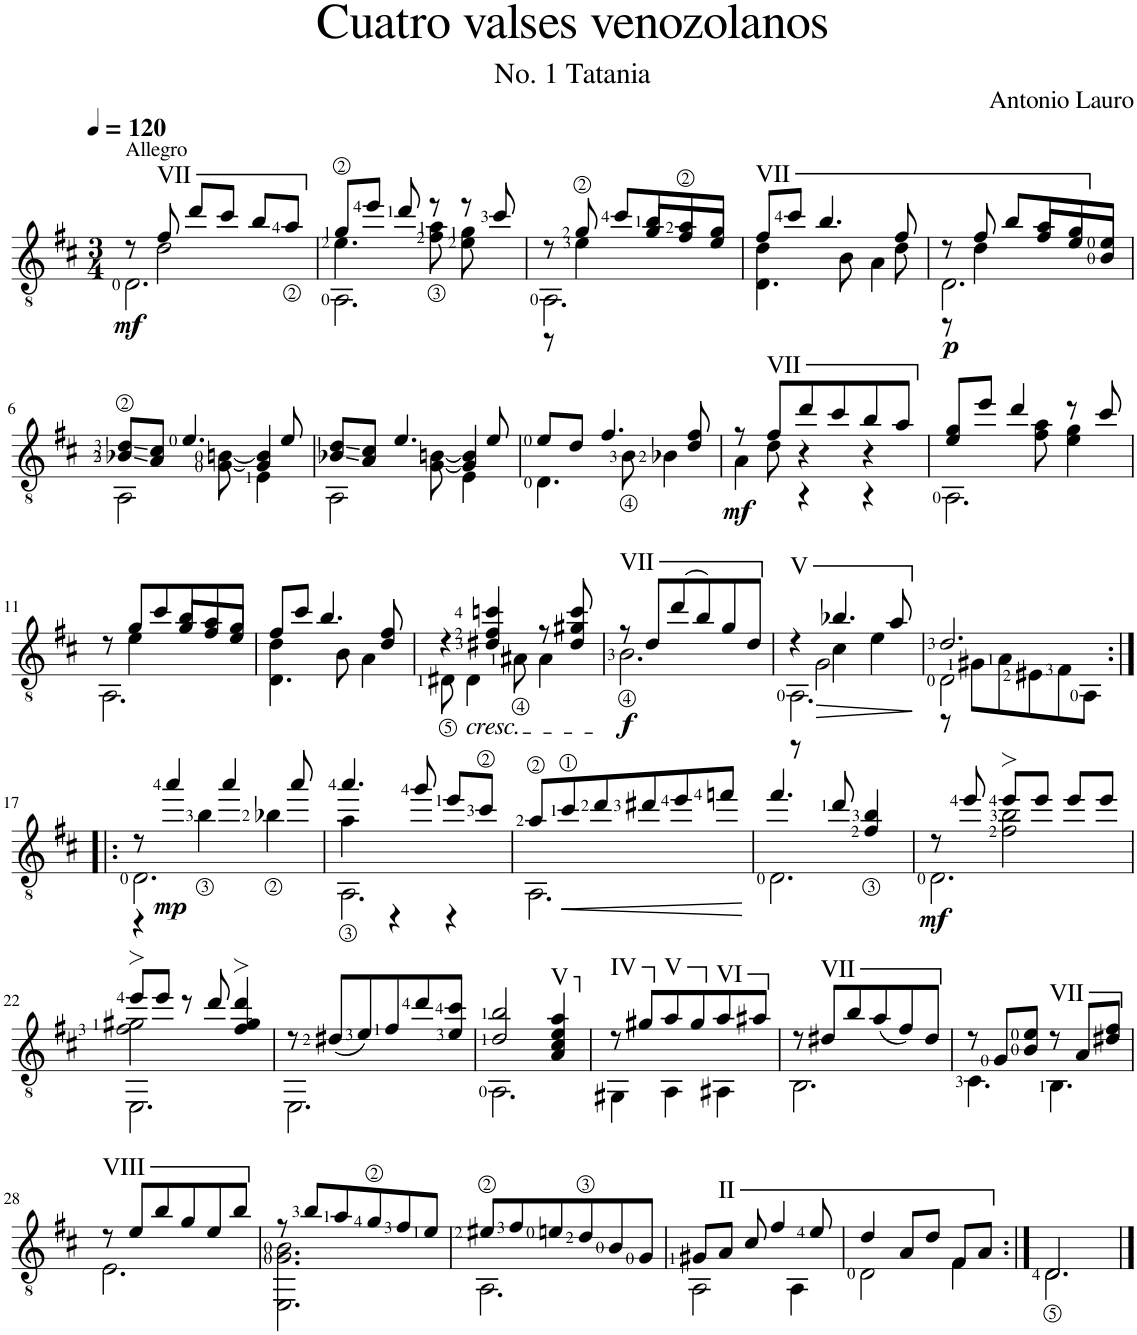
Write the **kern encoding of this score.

**kern	**dynam
*part1	*part1
*staff1	*staff1
*I"Classical Guitar	*
*I'Guit.	*
*clefGv2	*
*k[f#c#]	*
*M3/4	*
*MM120	*
=1	=1
*^	*
*	*^	*
!LO:TX:a:t=Allegro	!	!	!
!	!	!	!LO:DY:b
8r	2.D\	8ryy	mf
!LO:TX:a:t=VII	!	!	!
8f#/	.	2d\	.
8dd/L	.	.	.
8cc#/J	.	.	.
8b/L	.	.	.
8a</J	.	8ryy	.
=2	=2	=2	=2
8g/L	2.AA\	4.e\	.
8ee/J	.	.	.
8dd/	.	.	.
8r	.	8f#\ 8a\	.
8r	.	8e\ 8g\	.
8cc#/	.	8ryy	.
=3	=3	=3	=3
8r	2.AA\	8r	.
8g/	.	4e\	.
8cc#/L	.	.	.
8b/	.	8g/L	.
8a/	.	8f#/	.
8g/J	.	8e/J	.
=4	=4	=4	=4
!LO:TX:a:t=VII	!	!	!
8f#/L	4.D\	4d\	.
8cc#/J	.	.	.
4.b/	.	8ryy	.
.	8ryy	8B\	.
.	4A\	8ryy	.
8f#/	.	8d\	.
=5	=5	=5	=5
!	!	!	!LO:DY:b
8r	2.D\	8r	p
8f#/	.	4d\	.
8b/L	.	.	.
8a/	.	8f#/L	.
8g/	.	8e/	.
8e/J	.	8B/J	.
!!LO:LB:g=z	!!	!!
=6	=6	=6	=6
8B-X/ 8d/L	2AA\	4ryy	.
8A/ 8c#/J	.	.	.
8ryy	.	4.e/	.
[8G\ [8Bn\	.	.	.
4G/] 4B/]	4E\	.	.
.	.	8e/	.
=7	=7	=7	=7
8B-X/ 8d/L	2AA\	4ryy	.
8A/ 8c#/J	.	.	.
8ryy	.	4.e/	.
[8G\ [8Bn\	.	.	.
4G/] 4B/]	4E\	.	.
.	.	8e/	.
*	*v	*v	*
=8	=8	=8
8e/L	4.D\	.
8d/J	.	.
4.f#/	.	.
.	8B\	.
.	4B-X\	.
8d/ 8f#/	.	.
=9	=9	=9
*	*^	*
!	!	!	!LO:DY:b
8r	4A\	8ryy	mf
!LO:TX:a:t=VII	!	!	!
8f#/L	.	8d\	.
8dd/	4r	4r	.
8cc#/	.	.	.
8b/	4r	4r	.
8a/J	.	.	.
=10	=10	=10	=10
8e/ 8g/L	2.AA\	4.ryy	.
8ee/J	.	.	.
4dd/	.	.	.
.	.	8f#\ 8a\	.
8r	.	4e\ 4g\	.
8cc#/	.	.	.
!!LO:LB:g=z	!!	!!
=11	=11	=11	=11
8r	2.AA\	8ryy	.
8g/L	.	4e\	.
8cc#/	.	.	.
8b/	.	8g/L	.
8a/	.	8f#/	.
8g/J	.	8e/J	.
=12	=12	=12	=12
8f#/L	4.D\	4d\	.
8cc#/J	.	.	.
4.b/	.	8ryy	.
.	8B\	8ryy	.
.	4A\	4ryy	.
8d/ 8f#/	.	.	.
*	*v	*v	*
=13	=13	=13
4r	8D#X\	.
!	!LO:TX:b:i:t=cresc.	!
.	4D#\	.
4d#X/ 4f#/ 4ccn/	.	.
.	8A#X\	.
8r	4A#\	.
8d#/ 8g#X/ 8cc/	.	.
=14	=14	=14
!LO:TX:a:t=VII	!	!
!	!	!LO:DY:b
8r	2.B\	f
8d/L	.	.
(>8dd/	.	.
8b/)	.	.
8g/	.	.
8d/J	.	.
=15	=15	=15
*^	*^	*
!LO:TX:a:t=V	!	!	!	!
4r	2.AA\	4ryy	8r	.
!	!	!	!	!LO:HP:b
.	.	.	2G\	>
4.b-X/	.	4c#\	.	.
.	.	4e\	.	.
8a/	.	.	8ryy	.
*	*	*v	*v	*
=16	=16	=16	=16
2.d/	2D\	8r	.
.	.	8G#X\L	.
.	.	8A\	.
.	.	8E#X\	.
.	8ryy	8F#\	.
.	8ryy	8AA\J	.
!!LO:LB:g=z	!!	!!
=17:|!|:	=17:|!|:	=17:|!|:	=17:|!|:
8r	2.D\	4r	.
!	!	!	!LO:DY:b
4aa/	.	.	mp
.	.	4b\	.
4aa/	.	.	.
.	.	4b-X\	.
8aa/	.	.	.
=18	=18	=18	=18
4.aa/	2.AA\	4a\	.
.	.	4r	.
8gg/	.	.	.
8ee/L	.	4r	.
8cc#/J	.	.	.
*	*v	*v	*
=19	=19	=19
8a/L	2.AA\	.
8cc#/	.	.
8dd/	.	.
8dd#X/	.	.
8ee/	.	.
8ffn/J	.	.
*v	*v	*
.	]
=20	=20
*^	*
4.ff#/	2.D\	.
8dd/	.	.
4f#/< 4b/<	.	.
=21	=21	=21
*	*^	*
!	!	!	!LO:DY:b
8r	2.D\	4ryy	mf
8ee/	.	.	.
8ee>/L	.	2f#\ 2b\	.
8ee/J	.	.	.
8ee/L	.	.	.
8ee/J	.	.	.
!!LO:LB:g=z	!!	!!
=22	=22	=22	=22
8ee>/L	2.EE\	2f#\ 2g#X\	.
8ee/J	.	.	.
8r	.	.	.
8dd/	.	.	.
4f#/> 4g#/> 4dd/>	.	4ryy	.
*	*v	*v	*
=23	=23	=23
8r	2.EE\	.
(<8d#X/L	.	.
8e/)	.	.
8f#/	.	.
8dd/	.	.
8e/ 8cc#/J	.	.
=24	=24	=24
2d/ 2b/	2.AA\	.
!LO:TX:a:t=V	!	!
4A/ 4c#/ 4e/ 4a/	.	.
=25	=25	=25
!LO:TX:a:t=IV	!	!
8r	4GG#X\	.
8g#X/L	.	.
!LO:TX:a:t=V	!	!
8a/	4AA\	.
8g#/	.	.
!LO:TX:a:t=VI	!	!
8a/	4AA#X\	.
8a#X/J	.	.
=26	=26	=26
8r	2.BB\	.
!LO:TX:a:t=VII	!	!
8d#X/L	.	.
8b/	.	.
(<8a/	.	.
8f#/)	.	.
8d#/J	.	.
=27	=27	=27
8r	4.C#\	.
8G/L	.	.
8B/ 8e/J	.	.
!LO:TX:a:t=VII	!	!
8r	4.BB\	.
8A/L	.	.
8d#X/ 8f#/J	.	.
!!LO:LB:g=z	!!
=28	=28	=28
!LO:TX:a:t=VIII	!	!
8r	2.E\	.
8e/L	.	.
8b/	.	.
8g/	.	.
8e/	.	.
8b/J	.	.
=29	=29	=29
8r	2.EE\ 2.G\ 2.B\	.
8b/L	.	.
8a/	.	.
8g/	.	.
8f#/	.	.
8e/J	.	.
=30	=30	=30
8e#X/L	2.AA\	.
8f#/	.	.
8en/	.	.
8d/	.	.
8B/	.	.
8G/J	.	.
=31	=31	=31
8G#X/L	2AA\	.
!LO:TX:a:t=II	!	!
8A/J	.	.
8c#/	.	.
4f#/	.	.
.	4AA\	.
8e/	.	.
=32	=32	=32
4d/	2D\	.
8A/L	.	.
8d/J	.	.
8F#/L	4F#\	.
8A/J	.	.
=33:|!	=33:|!	=33:|!
2.D</	2.D\	.
*v	*v	*
==	==
*-	*-
